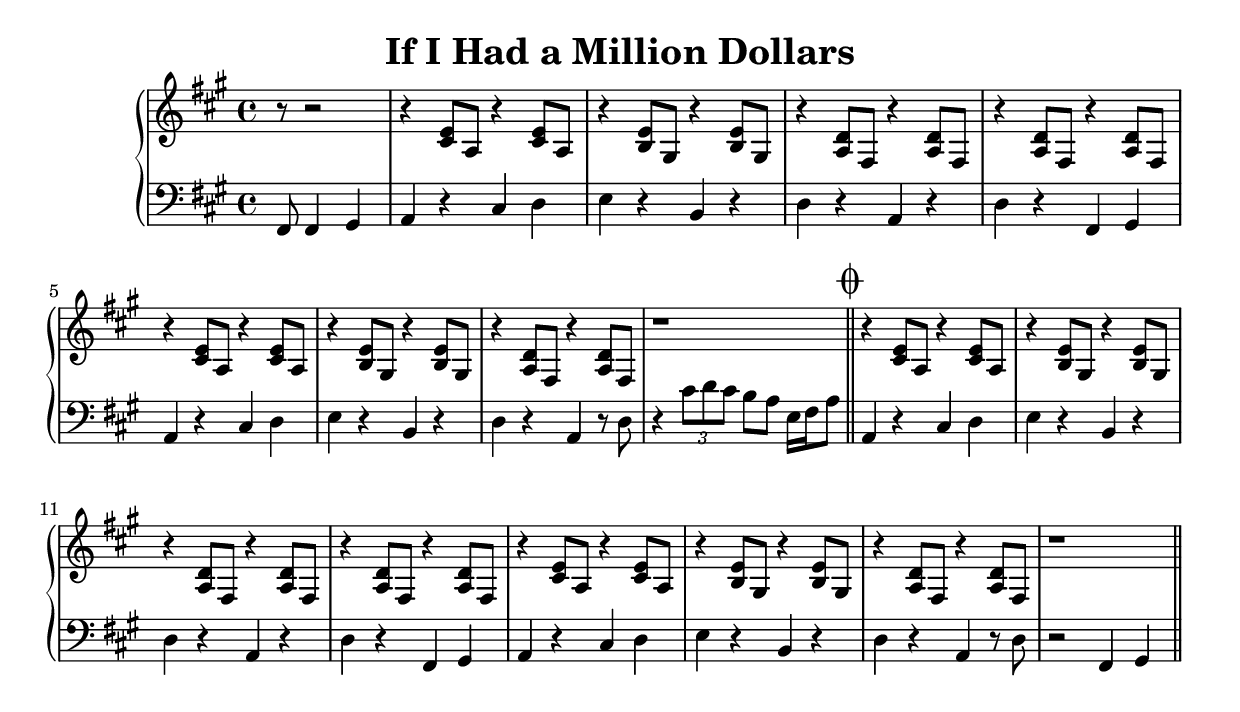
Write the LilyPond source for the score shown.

%{
    Comments
%}
\version "2.10.33"
\include "english.ly"

\paper {
    #(set-default-paper-size "letter" )
    ragged-last-bottom = ##t
}

\header {
    title = "If I Had a Million Dollars"
}

upper = \relative c' {
    \clef treble \key a \major
    \override Staff.TimeSignature #'style = #'()
    \time 4/4
    \partial 8*5
    r8 r2
    r4 <e cs>8  a,  r4 <e' cs>8 a,
    r4 <e' b>8   gs, r4 <e' b>8 gs,
    r4 <d' a>8   fs, r4 <d' a>8 fs,
    r4 <d' a>8   fs, r4 <d' a>8 fs,

    r4 <e' cs>8 a,   r4 <e' cs>8 a,
    r4 <e' b>8   gs, r4 <e' b>8 gs,
    r4 <d' a>8   fs, r4 <d' a>8 fs,
    r1 \bar "||"

    % Page 2

    \mark \markup { \musicglyph #"scripts.coda" }
    r4 <e' cs>8  a,  r4 <e' cs>8 a,
    r4 <e' b>8   gs, r4 <e' b>8 gs,
    r4 <d' a>8   fs, r4 <d' a>8 fs,
    r4 <d' a>8   fs, r4 <d' a>8 fs,

    r4 <e' cs>8 a,   r4 <e' cs>8 a,
    r4 <e' b>8   gs, r4 <e' b>8 gs,
    r4 <d' a>8   fs, r4 <d' a>8 fs,
    r1 \bar "||"

}

lower = \relative c, {
    \clef bass \key a \major
    \override Staff.TimeSignature #'style = #'()
    \time 4/4
    \partial 8*5
    fs8 fs4 gs
    a r cs d      e r b r
    d r a r       d r fs, gs

    a r cs d      e r b r
    d r a r8 d    r4 \times 2/3 { cs'8 d cs } b8 a e16 fs a8

    a,4 r cs d    e r b r
    d r a r       d r fs, gs

    a r cs d      e r b r
    d r a r8 d    r2 fs,4 gs
}

\score {
  \new PianoStaff <<
    \new Staff = "upper" \upper
    \new Staff = "lower" \lower
  >>
}

%{

[stave 1 "    " treble 1]
[nocheck]
  r-rr || 
  r (e-c-)a`- r (e-c-)a`- | r (e-b`-)g`- r (e-b`-)g`- |
  r (d-a`-)g`- r (d-a`-)g`- | r (d-a`-)f`- r (d-a`-)f`- |
  r (e-c-)a`- r (e-c-)a`- | r (e-b`-)g`- r (e-b`-)g`- |
  r (d-a`-)g`- r (d-a`-)g`- | R! ||
  @ p2
  "\mf\d"/a12 
  r (e-c-)a`- r (e-c-)a`- | r (e-b`-)g`- r (e-b`-)g`- |
  r (d-a`-)g`- r (d-a`-)g`- | r (d-a`-)f`- r (d-a`-)f`- |
  r (e-c-)a`- r (e-c-)a`- | r (e-b`-)g`- r (e-b`-)g`- |
  r (d-a`-)g`- r (d-a`-)g`- | R! ||

  r- e`-;(e-c-)e`-;c-(e.a`.) | 
  e(e-b`-)g`-;f-a-_;(a-eb`) a-_|
  a(fd) d'-d'-_(d'fd)|
  d'(d'fd)c'(bfd) |

  @ p3 m22
  c'(aec)r-c-(ea`) | 
  e(e-b`-)g`-;f-a-_;(a-eb`) a-_|
  a(afd)a-fa-_ | a(d-a`-)f-_f e-e-_ |

  e(ca`) e-e. | e(e-b`-)g`-;f-a-_(aeb`)_ |
  a (fd) d'-d'-_(d'fd) |
  d'(d'fd)c'(bfd) |
  
  @ p4 m30
  c'(aec)r-c-(ea`) | 
  e-e-;(e-b`-)g`-;f-a-_(aeb`)_ |
  a (afd) a-f- (afd) |

  a(a-d-a`-)f-_;f-e-;e-f- | e-e-(ca`) e-e. | e(e-b`-)g`-;f-a-_;(a-eb`)a-_ |
  
  @ p5 m36
  a (fd) d'-d'-_(d'fd) |
  d'(d'fd)c'(bfd) |
  c'(aec)r-c-(ea`) | 

  e(e-b`-)g`-;f-a-_;(a-eb`)b-_ |
  b(afd) r (d-f-) a-_ | a-f-;(a-d-)f-;a-a-;f-a-_ |

  @p6 m42
  a (eca`) e-e. |
  e(e-b`-)g`-;f-a-_;(a-eb`) a-_| a (fd) r f |
  (d'.a.f.e.) (d'-a-f-e-)_ (d'afe) (bge)_ |
  (bge)  (e-b`-)g`-;r- g`-(e-b`-)g`- |
  r- g`-(e-b`-)g`-;r- g`-(e-b`-)g`- |
  r- g`-(e-b`-)g`-;r- g`-(e-b`-)g`- |

  @p7 m49
  r- g`-(e-b`-)g`-;
  r- g`-(eb`) 
  "3rd time to Coda\mf\c"/a4/e ||
  "Chorus:"/a
  r (fd) d'-d'-_(d'fd) | c'-d' (e-g-c'-)_(e-g-c'-) b (e-c'-)_ |
  (e-c'-) a- (e'ae) e'-c'-_ (c'ae) |

  e'-e'-_(e'af)d' (c'-af)a-_ | a (fd) d'-d'-_(d'fd) |
  c'-d'(c'-e-g-)_(c'-e-g-) b (c'-e-)_ | (c'-e-)a- (e'ae) e'-c'-_(c'ae) |

  @ p8 m57
  e'-e'-; (e'-a-f-)e'-;c'-e'(a-f-)_ | (af) (fd) d'-d'-_(d'fd) | 
      c'- d' (c'-g-e-)_(c'-g-e-) b (c'-e'-)_ ||
  [1st]
  (c'-e-)a-; (e'-ae)c'-;e'-c'-;(e'-ae)c'- | 
  e'-e'-;(e'-af)c'-_;c'-a-;(a-fc)a- | (a+.f+.d+.a`+.) (afda`) 
      | (g++e++b`++) :) || 

  @ p9 m64
  [2nd]
  (c'-e-)a- (e'ge) e'-c'-_(c'-ae) e'-_ |
  e' (e'+.a+.f+.) | (d'+.f+.d+.) (afd) | (b++g++e++) 
  "D.S. al coda"/a/e || [all][newline]

  "\mf\c"/a12 "Coda"/a2
  r (fd) d'_(d'fd) |
  (c'-g-e-) d' (c'-g-e-)_(c'-g-e-) b (c'-e-)_ |
  (c'-e-)a-_(ae) e' (e'c'ae) |

  @ p10 m71
  e'-e'-_(e'af) d'-c'd'-_ | d'-a-_(afd) d'-d'-_(d'fd) | 
  (c'-g-e-) d' (c'-g-e-)_(c'-g-e-) b (c'-e-)_ |

  (c'-e-)a-_(ae) e' (e'c'ae) |
  e'-e'-_(e'af) d'-c'f'-_ | f'-d'-_(d'af) d'-d'-_(d'fd) | 

  @ p11 m77
  (c'-g-e-) d' (c'-g-e-)_(c'-g-e-) b (c'-a-e-)_ |
  (c'+a+e+) (b-g-)(c'-a-) (bg) | (a+f+c+) (g-e-b`-)(a-f-c-) (geb') | (f+.d+.a`+.) (fda`) |

  (egb`) r f a-a- | [bass 0] rcea | c-d-;e-f-; {c'-d'-c'-;} b-a- | 
  [treble 1]  (e++\ar\a++) ||



[endstave]

[stave 2 "    " bass 0]
[nocheck]
  f`-f`g` || 
  a` r c d | e r b` r | dra`r | dr f`g` | a`rcd | 
  erb`r | dra`r-d- | r {c'-d'-c'-}; b-a-; e--f--a- ||
  @ p2
  a` r c d | e r b` r | dra`r | dr f`g` | a`rcd | 
  erb`r | dra`r-d- | r+  f`g` ||
  a` r c d | e r b` r | dra`r | dr f`g` | 
  @ p3 m22
  a` r c d | e r b` r | dra`r | dr f`g` | 
  a` r c d | e r b` r | dra`r | dr f`g` | 
  @ p4 m30
  a` r c d | e r b` r | dra`r | dr f`g` | 
  a` r c d | e r b` r | 
  @ p5 m36
                        dra`r | dr f`g` | 
  a` r c d | e r b` r | dra`r | dr f`g` | 
  @ p6 m42
  a` r c d | e r b` c | dra`r | 
  dr a`r | er a`r | er a`r | er a`r | 
  @ p7 m49
  er b`c  ||
  dra`e | erb`r | a`rg`r |
  f`rb`c | dra`e | erb`r | a`rg`r |
  @ p8 m57
  f`rb`c | dra`e | erb`r ||
  a`rg`r | f`rb`c | d+. r | e+f`g` :) ||
  @ p9 m64
  a`rg`r | f`rb`c | d+. r | e+f`g` ||
  dra`r | erb`r | a`rg`r |
  @ p10 m71
  f`rb`c | dra`r | erb`r |
  a`rg`r | f`rb`c | dra`r |
  @ p11 m77
  erb`r | a`rg`r | f`re`r | d`ra`r |
  err+ | (a``++a`++) | d`+ f``g`` | (a++\ar\e++c++a`++a``++) ||


[endstave]

%}
